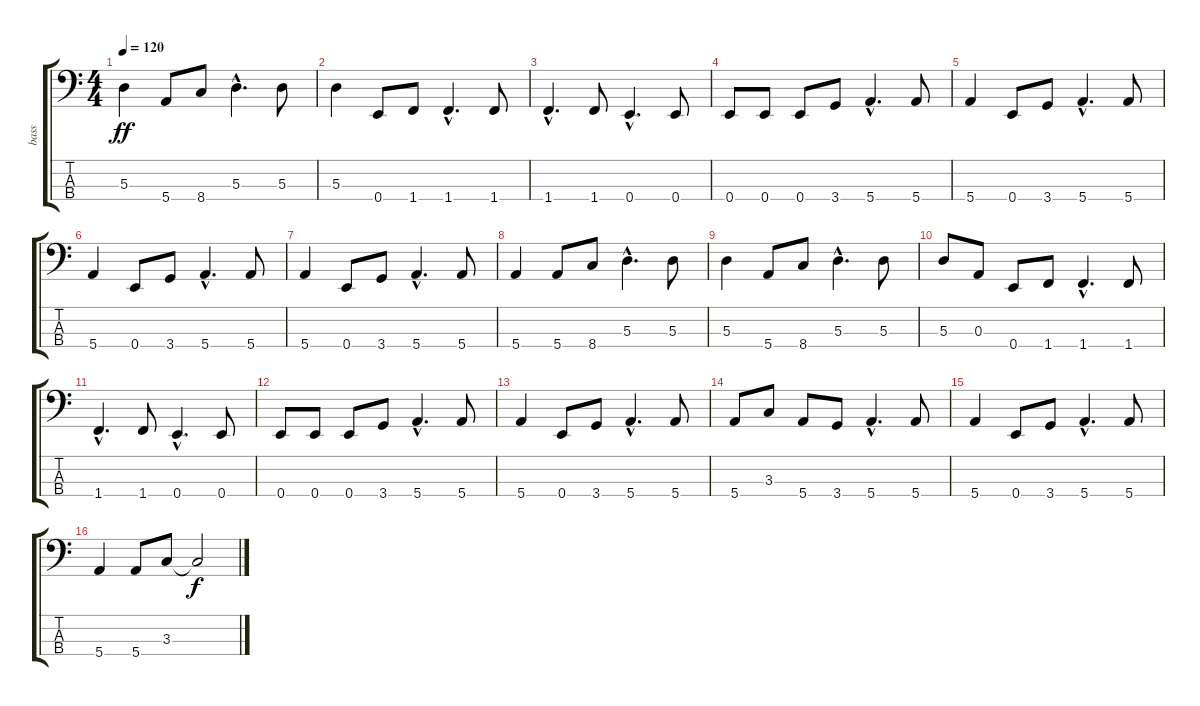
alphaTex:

\track ("bass    " "bass    ") {instrument electricbassfinger}
\staff {score tabs}
\tuning (G2 D2 A1 E1) {hide}
\ts (4 4)
\tempo 120
\clef f4
\ks c
5.3.4{dy ff} 5.4.8 8.4.8 5.3{hac}.4{d} 5.3.8 |
5.3.4 0.4.8 1.4.8 1.4{hac}.4{d} 1.4.8 |
1.4{hac}.4{d} 1.4.8 0.4{hac}.4{d} 0.4.8 |
0.4.8 0.4.8 0.4.8 3.4.8 5.4{hac}.4{d} 5.4.8 |
5.4.4 0.4.8 3.4.8 5.4{hac}.4{d} 5.4.8 |
5.4.4 0.4.8 3.4.8 5.4{hac}.4{d} 5.4.8 |
5.4.4 0.4.8 3.4.8 5.4{hac}.4{d} 5.4.8 |
5.4.4 5.4.8 8.4.8 5.3{hac}.4{d} 5.3.8 |
5.3.4 5.4.8 8.4.8 5.3{hac}.4{d} 5.3.8 |
5.3.8 0.3.8 0.4.8 1.4.8 1.4{hac}.4{d} 1.4.8 |
1.4{hac}.4{d} 1.4.8 0.4{hac}.4{d} 0.4.8 |
0.4.8 0.4.8 0.4.8 3.4.8 5.4{hac}.4{d} 5.4.8 |
5.4.4 0.4.8 3.4.8 5.4{hac}.4{d} 5.4.8 |
5.4.8 3.3.8 5.4.8 3.4.8 5.4{hac}.4{d} 5.4.8 |
5.4.4 0.4.8 3.4.8 5.4{hac}.4{d} 5.4.8 |
5.4.4 5.4.8 3.3.8 3.3{t}.2{dy f}
